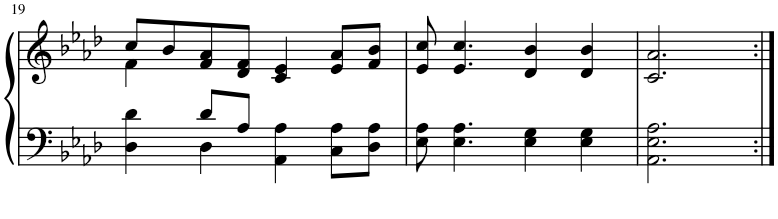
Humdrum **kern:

**kern	**kern
*part1	*part1
*staff2	*staff1
*I"Piano	*
*I'Pno.	*
!!LO:PB:g=z
*clefF4	*clefG2
*k[b-e-a-d-]	*k[b-e-a-d-]
*M4/4	*M4/4
=19	=19
*^	*^
4ryy	4D-\ 4d-\	8cc/L	4f\
.	.	8b-/	.
8d-/L	4D-\	8f/ 8a-/	2.ryy
8A-/J	.	8d-/ 8f/J	.
4ryy	4AA-\ 4A-\	4c/ 4e-/	.
8ryy	8C\ 8A-\L	8e-/ 8a-/L	.
8ryy	8D-\ 8A-\J	8f/ 8b-/J	.
*v	*v	*	*
*	*v	*v
=20	=20
8E-\ 8A-\	8e-/ 8cc/
4.E-\ 4.A-\	4.e-/ 4.cc/
4E-\ 4G\	4d-/ 4b-/
4E-\ 4G\	4d-/ 4b-/
=21	=21
2.AA-\ 2.E-\ 2.A-\	2.c/ 2.a-/
=:|!	=:|!
*-	*-
